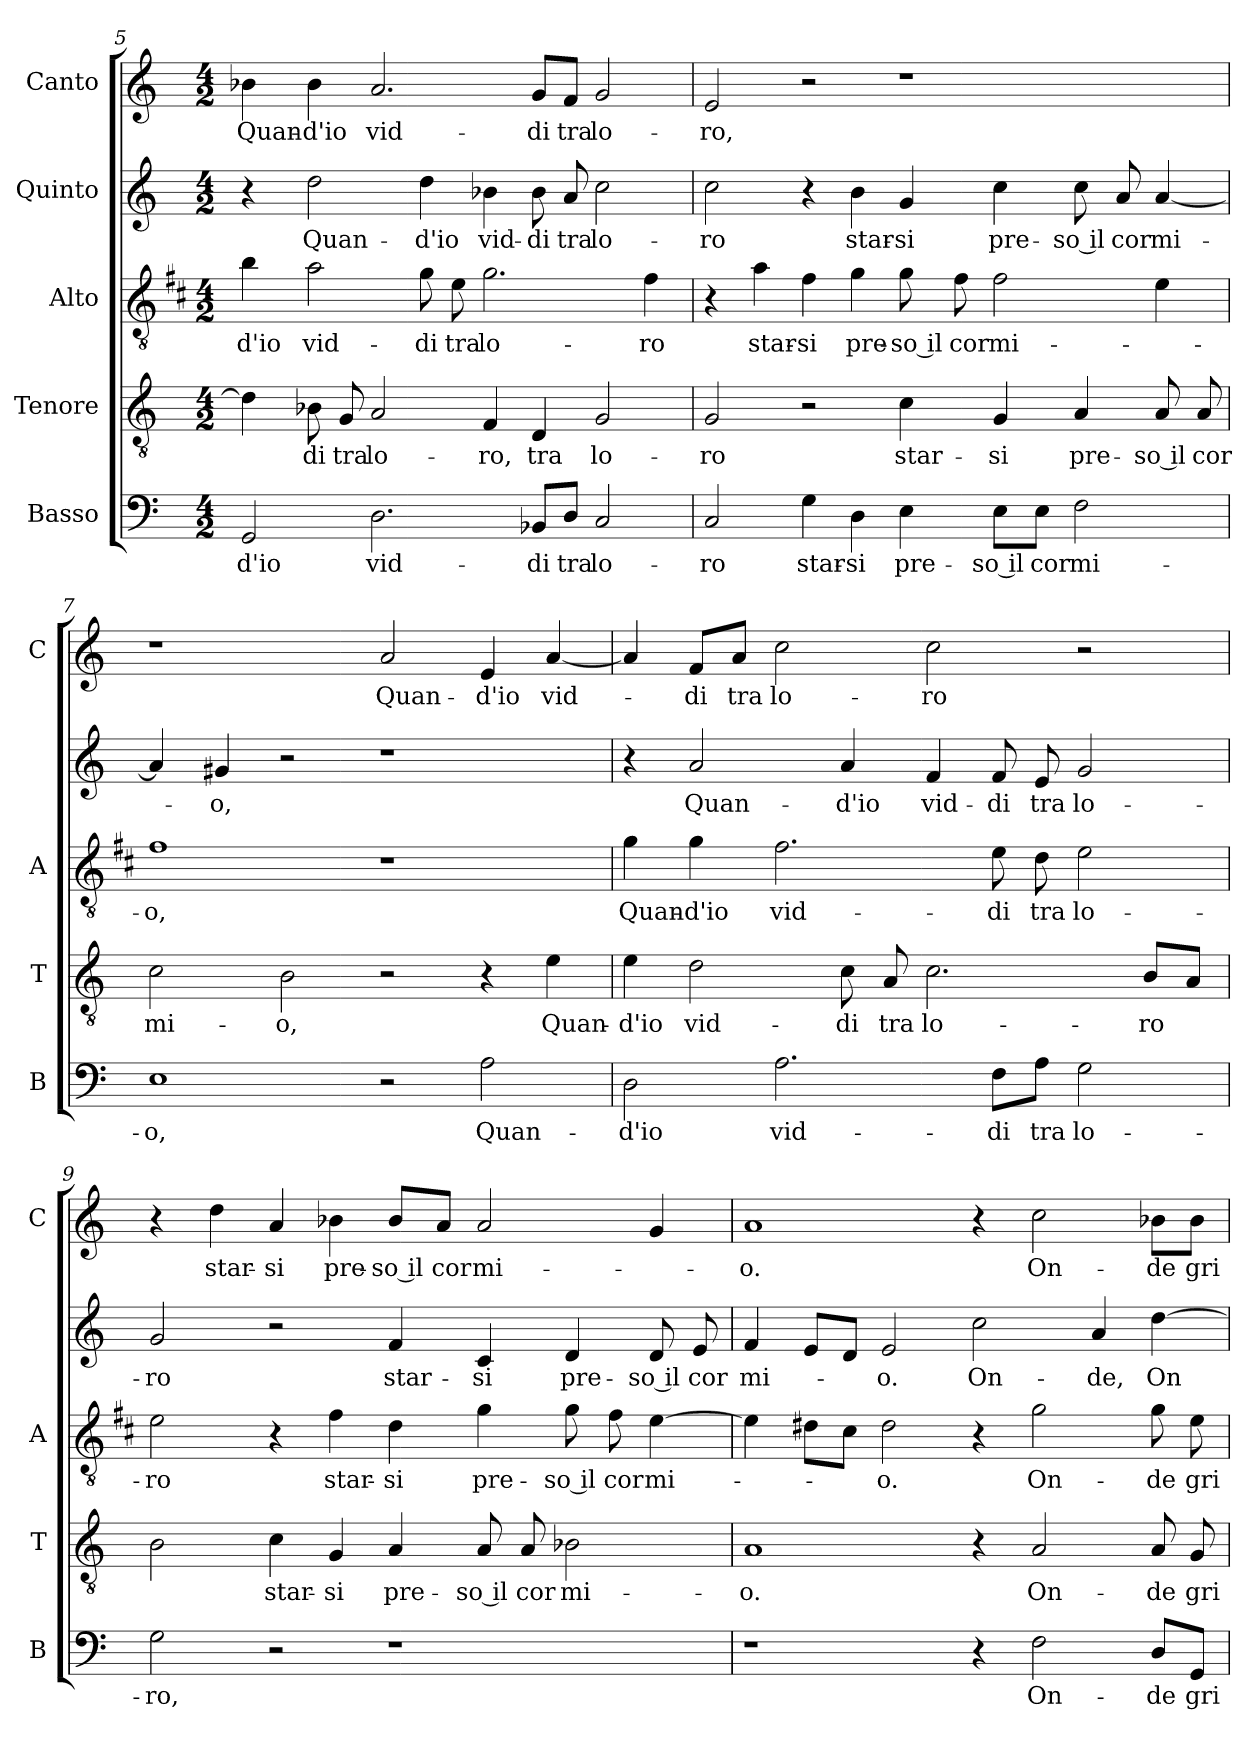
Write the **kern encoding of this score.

**kern	**text	**kern	**text	**kern	**text	**kern	**text	**kern	**text
*part5	*part5	*part4	*part4	*part3	*part3	*part2	*part2	*part1	*part1
*staff5	*staff5	*staff4	*staff4	*staff3	*staff3	*staff2	*staff2	*staff1	*staff1
*I"Basso	*	*I"Tenore	*	*I"Alto	*	*I"Quinto	*	*I"Canto	*
*I'B	*	*I'T	*	*I'A	*	*	*	*I'C	*
!!LO:LB:g=z
*clefF4	*	*clefGv2	*	*clefGv2	*	*clefG2	*	*clefG2	*
*	*	*	*	*ITrd1c2	*	*	*	*	*
*k[]	*	*k[]	*	*k[]	*	*k[]	*	*k[]	*
*C:	*	*C:	*	*C:	*	*C:	*	*C:	*
*M4/2	*	*M4/2	*	*M4/2	*	*M4/2	*	*M4/2	*
=5	=5	=5	=5	=5	=5	=5	=5	=5	=5
!	!LO:LY:b	!	!	!	!LO:LY:b	!	!	!	!LO:LY:b
2GG/	-d'io	4d\]	.	4a\	-d'io	4r	.	4b-X\	Quan-
!	!	!	!LO:LY:b	!	!LO:LY:b	!	!LO:LY:b	!	!LO:LY:b
.	.	8B-X\	-di	2g\	vid-	2dd\	Quan-	4b-\	-d'io
!	!	!	!LO:LY:b	!	!	!	!	!	!
.	.	8G/	tra	.	.	.	.	.	.
!	!LO:LY:b	!	!LO:LY:b	!	!	!	!	!	!LO:LY:b
2.D\	vid-	2A/	lo-	.	.	.	.	2.a/	vid-
!	!	!	!	!	!LO:LY:b	!	!LO:LY:b	!	!
.	.	.	.	8f\	-di	4dd\	-d'io	.	.
!	!	!	!	!	!LO:LY:b	!	!	!	!
.	.	.	.	8d\	tra	.	.	.	.
!	!	!	!LO:LY:b	!	!LO:LY:b	!	!LO:LY:b	!	!
.	.	4F/	-ro,	2.f\	lo-	4b-X\	vid-	.	.
!	!LO:LY:b	!	!LO:LY:b	!	!	!	!LO:LY:b	!	!LO:LY:b
8BB-X/L	-di	4D/	tra	.	.	8b-\	-di	8g/L	-di
!	!LO:LY:b	!	!	!	!	!	!LO:LY:b	!	!LO:LY:b
8D/J	tra	.	.	.	.	8a/	tra	8f/J	tra
!	!LO:LY:b	!	!LO:LY:b	!	!	!	!LO:LY:b	!	!LO:LY:b
2C/	lo-	2G/	lo-	.	.	2cc\	lo-	2g/	lo-
!	!	!	!	!	!LO:LY:b	!	!	!	!
.	.	.	.	4e\	-ro	.	.	.	.
=6	=6	=6	=6	=6	=6	=6	=6	=6	=6
!	!LO:LY:b	!	!LO:LY:b	!	!	!	!LO:LY:b	!	!LO:LY:b
2C/	-ro	2G/	-ro	4r	.	2cc\	-ro	2e/	-ro,
!	!	!	!	!	!LO:LY:b	!	!	!	!
.	.	.	.	4g\	star-	.	.	.	.
!	!LO:LY:b	!	!	!	!LO:LY:b	!	!	!	!
4G\	star-	2r	.	4e\	-si	4r	.	2r	.
!	!LO:LY:b	!	!	!	!LO:LY:b	!	!LO:LY:b	!	!
4D\	-si	.	.	4f\	pre-	4b\	star-	.	.
!	!LO:LY:b	!	!LO:LY:b	!	!LO:LY:b	!	!LO:LY:b	!	!
4E\	pre-	4c\	star-	8f\	-so il	4g/	-si	1r	.
!	!	!	!	!	!LO:LY:b	!	!	!	!
.	.	.	.	8e\	cor	.	.	.	.
!	!LO:LY:b	!	!LO:LY:b	!	!LO:LY:b	!	!LO:LY:b	!	!
8E\L	-so il	4G/	-si	2e\	mi-	4cc\	pre-	.	.
!	!LO:LY:b	!	!	!	!	!	!	!	!
8E\J	cor	.	.	.	.	.	.	.	.
!	!LO:LY:b	!	!LO:LY:b	!	!	!	!LO:LY:b	!	!
2F\	mi-	4A/	pre-	.	.	8cc\	-so il	.	.
!	!	!	!	!	!	!	!LO:LY:b	!	!
.	.	.	.	.	.	8a/	cor	.	.
!	!	!	!LO:LY:b	!	!	!	!LO:LY:b	!	!
.	.	8A/	-so il	4d\	.	[4a/	mi-	.	.
!	!	!	!LO:LY:b	!	!	!	!	!	!
.	.	8A/	cor	.	.	.	.	.	.
=7	=7	=7	=7	=7	=7	=7	=7	=7	=7
!	!LO:LY:b	!	!LO:LY:b	!	!LO:LY:b	!	!	!	!
1E	-o,	2c\	mi-	1e	-o,	4a/]	.	1r	.
!	!	!	!	!	!	!	!LO:LY:b	!	!
.	.	.	.	.	.	4g#X/	-o,	.	.
!	!	!	!LO:LY:b	!	!	!	!	!	!
.	.	2B\	-o,	.	.	2r	.	.	.
!	!	!	!	!	!	!	!	!	!LO:LY:b
2r	.	2r	.	1r	.	1r	.	2a/	Quan-
!	!LO:LY:b	!	!	!	!	!	!	!	!LO:LY:b
2A\	Quan-	4r	.	.	.	.	.	4e/	-d'io
!	!	!	!LO:LY:b	!	!	!	!	!	!LO:LY:b
.	.	4e\	Quan-	.	.	.	.	[4a/	vid-
!!LO:LB:g=z
=8	=8	=8	=8	=8	=8	=8	=8	=8	=8
!	!LO:LY:b	!	!LO:LY:b	!	!LO:LY:b	!	!	!	!
2D\	-d'io	4e\	-d'io	4f\	Quan-	4r	.	4a/]	.
!	!	!	!LO:LY:b	!	!LO:LY:b	!	!LO:LY:b	!	!LO:LY:b
.	.	2d\	vid-	4f\	-d'io	2a/	Quan-	8f/L	-di
!	!	!	!	!	!	!	!	!	!LO:LY:b
.	.	.	.	.	.	.	.	8a/J	tra
!	!LO:LY:b	!	!	!	!LO:LY:b	!	!	!	!LO:LY:b
2.A\	vid-	.	.	2.e\	vid-	.	.	2cc\	lo-
!	!	!	!LO:LY:b	!	!	!	!LO:LY:b	!	!
.	.	8c\	-di	.	.	4a/	-d'io	.	.
!	!	!	!LO:LY:b	!	!	!	!	!	!
.	.	8A/	tra	.	.	.	.	.	.
!	!	!	!LO:LY:b	!	!	!	!LO:LY:b	!	!LO:LY:b
.	.	2.c\	lo-	.	.	4f/	vid-	2cc\	-ro
!	!LO:LY:b	!	!	!	!LO:LY:b	!	!LO:LY:b	!	!
8F\L	-di	.	.	8d\	-di	8f/	-di	.	.
!	!LO:LY:b	!	!	!	!LO:LY:b	!	!LO:LY:b	!	!
8A\J	tra	.	.	8c\	tra	8e/	tra	.	.
!	!LO:LY:b	!	!	!	!LO:LY:b	!	!LO:LY:b	!	!
2G\	lo-	.	.	2d\	lo-	2g/	lo-	2r	.
!	!	!	!LO:LY:b	!	!	!	!	!	!
.	.	8B/L	-ro	.	.	.	.	.	.
.	.	8A/J	.	.	.	.	.	.	.
=9	=9	=9	=9	=9	=9	=9	=9	=9	=9
!	!LO:LY:b	!	!	!	!LO:LY:b	!	!LO:LY:b	!	!
2G\	-ro,	2B\	.	2d\	-ro	2g/	-ro	4r	.
!	!	!	!	!	!	!	!	!	!LO:LY:b
.	.	.	.	.	.	.	.	4dd\	star-
!	!	!	!LO:LY:b	!	!	!	!	!	!LO:LY:b
2r	.	4c\	star-	4r	.	2r	.	4a/	-si
!	!	!	!LO:LY:b	!	!LO:LY:b	!	!	!	!LO:LY:b
.	.	4G/	-si	4e\	star-	.	.	4b-X\	pre-
!	!	!	!LO:LY:b	!	!LO:LY:b	!	!LO:LY:b	!	!LO:LY:b
1r	.	4A/	pre-	4c\	-si	4f/	star-	8b-/L	-so il
!	!	!	!	!	!	!	!	!	!LO:LY:b
.	.	.	.	.	.	.	.	8a/J	cor
!	!	!	!LO:LY:b	!	!LO:LY:b	!	!LO:LY:b	!	!LO:LY:b
.	.	8A/	-so il	4f\	pre-	4c/	-si	2a/	mi-
!	!	!	!LO:LY:b	!	!	!	!	!	!
.	.	8A/	cor	.	.	.	.	.	.
!	!	!	!LO:LY:b	!	!LO:LY:b	!	!LO:LY:b	!	!
.	.	2B-X\	mi-	8f\	-so il	4d/	pre-	.	.
!	!	!	!	!	!LO:LY:b	!	!	!	!
.	.	.	.	8e\	cor	.	.	.	.
!	!	!	!	!	!LO:LY:b	!	!LO:LY:b	!	!
.	.	.	.	[4d\	mi-	8d/	-so il	4g/	.
!	!	!	!	!	!	!	!LO:LY:b	!	!
.	.	.	.	.	.	8e/	cor	.	.
=10	=10	=10	=10	=10	=10	=10	=10	=10	=10
!	!	!	!LO:LY:b	!	!	!	!LO:LY:b	!	!LO:LY:b
1r	.	1A	-o.	4d\]	.	4f/	mi-	1a	-o.
.	.	.	.	8c#X\L	.	8e/L	.	.	.
.	.	.	.	8B\J	.	8d/J	.	.	.
!	!	!	!	!	!LO:LY:b	!	!LO:LY:b	!	!
.	.	.	.	2c#\	-o.	2e/	-o.	.	.
!	!	!	!	!	!	!	!LO:LY:b	!	!
4r	.	4r	.	4r	.	2cc\	On-	4r	.
!	!LO:LY:b	!	!LO:LY:b	!	!LO:LY:b	!	!	!	!LO:LY:b
2F\	On-	2A/	On-	2f\	On-	.	.	2cc\	On-
!	!	!	!	!	!	!	!LO:LY:b	!	!
.	.	.	.	.	.	4a/	-de,	.	.
!	!LO:LY:b	!	!LO:LY:b	!	!LO:LY:b	!	!LO:LY:b	!	!LO:LY:b
8D/L	-de	8A/	-de	8f\	-de	[4dd\	On-	8b-X\L	-de
!	!LO:LY:b	!	!LO:LY:b	!	!LO:LY:b	!	!	!	!LO:LY:b
8GG/J	gri-	8G/	gri-	8d\	gri-	.	.	8b-\J	gri-
=	=	=	=	=	=	=	=	=	=
*-	*-	*-	*-	*-	*-	*-	*-	*-	*-
